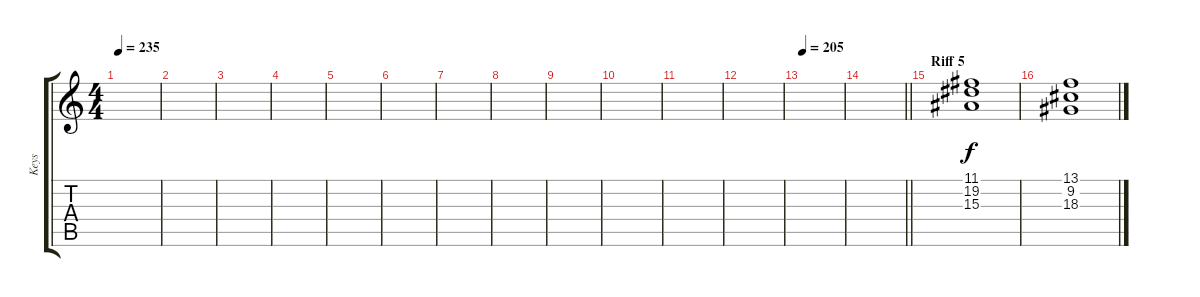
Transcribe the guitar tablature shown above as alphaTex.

\track ("Keys" "Keys") {instrument drawbarorgan}
\staff {score tabs}
\tuning (E4 B3 G3 D3 A2 E2) {hide}
\ts (4 4)
\tempo 235
\clef g2
\ks aminor
|
|
|
|
|
|
|
|
|
|
|
|
\tempo 205
|
\barLineRight lightlight
|
\section ("" "Riff 5")
(11.1 19.2 15.3).1 |
(13.1 9.2 18.3).1
